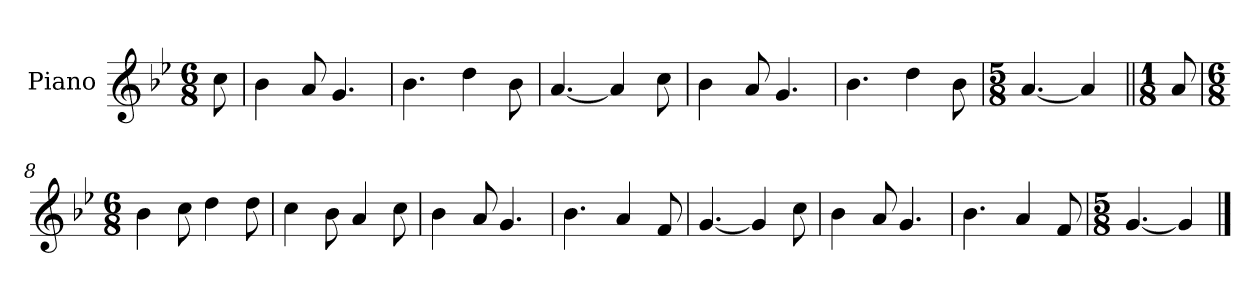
**kern
*part1
*staff1
*I"Piano
*I'Pno.
*clefG2
*k[b-e-]
*M6/8
=
8cc\
=1
4b-\
8a/
4.g/
=2
4.b-\
4dd\
8b-\
=3
[4.a/
4a/]
8cc\
=4
4b-\
8a/
4.g/
=5
4.b-\
4dd\
8b-\
=6
*M5/8
[4.a/
4a/]
=7||
*M1/8
8a/
=8
*M6/8
4b-\
8cc\
4dd\
8dd\
=9
4cc\
8b-\
4a/
8cc\
!!LO:LB:g=z
=10
4b-\
8a/
4.g/
=11
4.b-\
4a/
8f/
=12
[4.g/
4g/]
8cc\
=13
4b-\
8a/
4.g/
=14
4.b-\
4a/
8f/
=15
*M5/8
[4.g/
4g/]
==
*-
